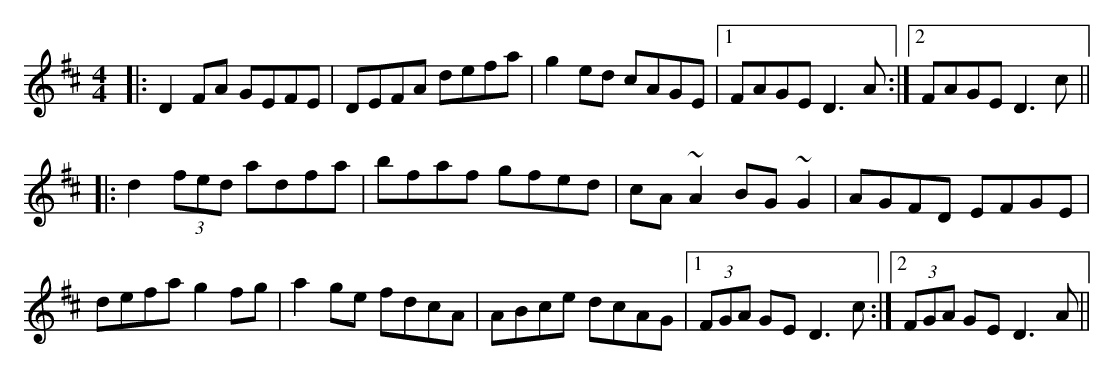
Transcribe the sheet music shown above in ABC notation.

X:1
M:4/4
K:D
|:D2FA GEFE|DEFA defa|g2ed cAGE|1 FAGE D3A:|2 FAGE D3c||
|:d2 (3fed adfa|bfaf gfed|cA~A2 BG~G2|AGFD EFGE|
defa g2fg|a2ge fdcA|ABce dcAG|1 (3FGA GE D3c:|2 (3FGA GE D3A||
